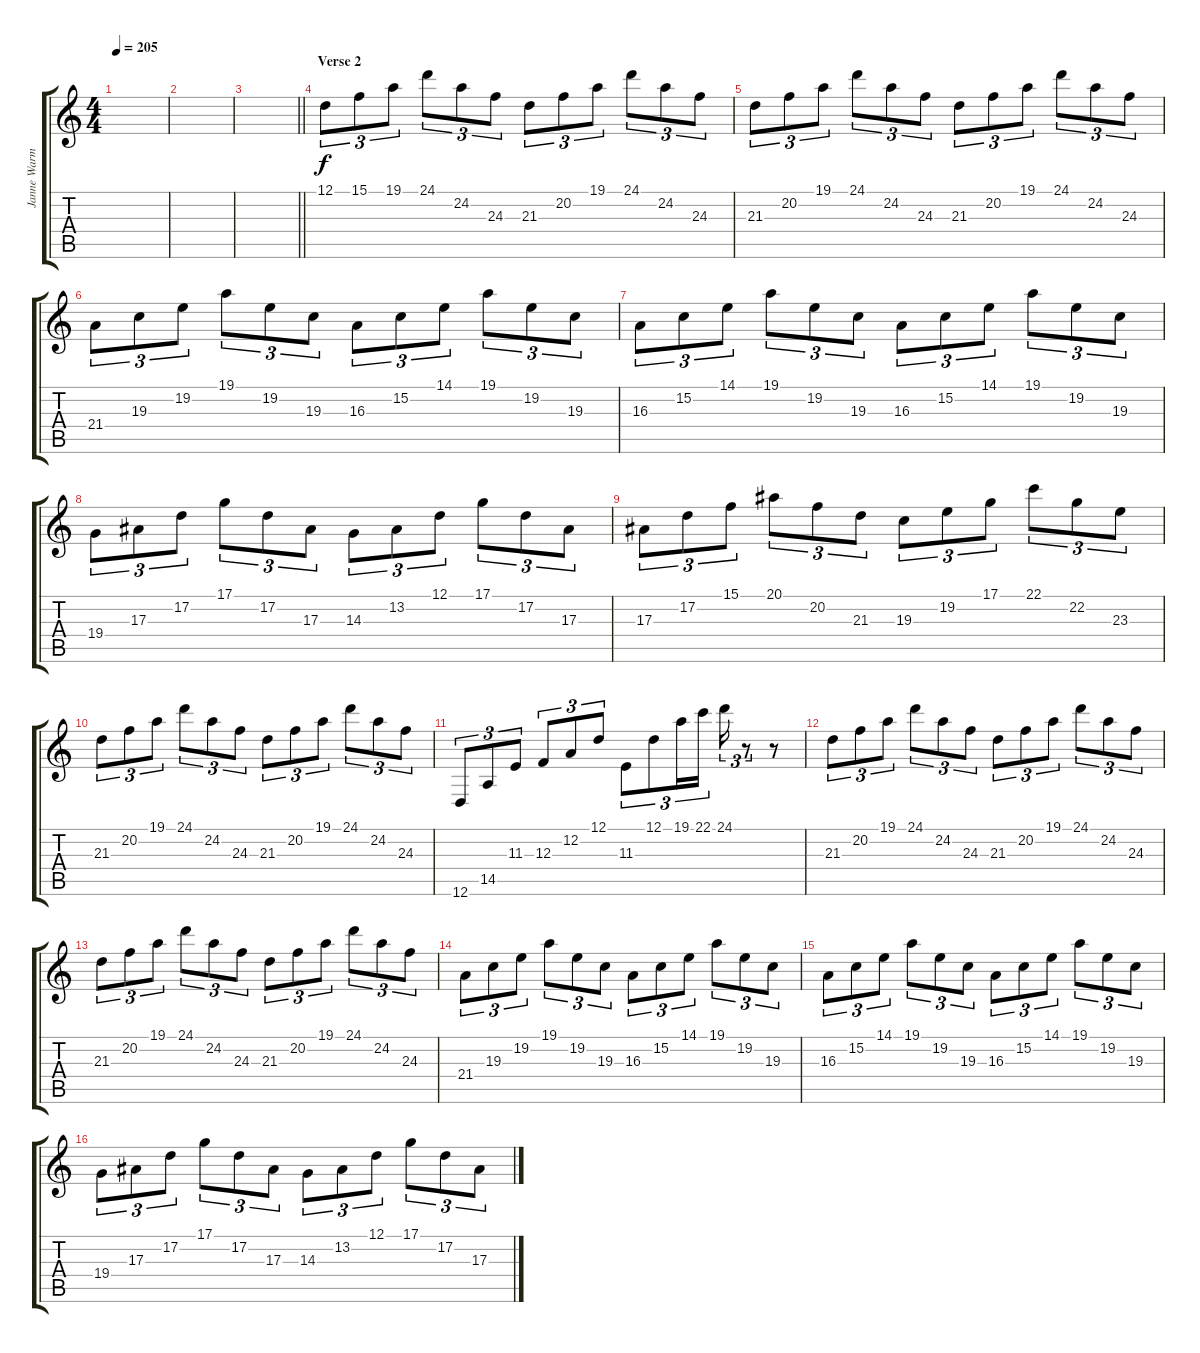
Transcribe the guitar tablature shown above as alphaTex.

\track ("Janne Warman Lead" "Janne Warm") {instrument lead2sawtooth}
\staff {score tabs}
\tuning (D4 A3 F3 C3 G2 D2) {hide}
\ts (4 4)
\tempo 205
\clef g2
\ks c
|
|
\barLineRight lightlight
|
\section ("" "Verse 2")
12.1.8{tu (3 2) instrument lead8bassandlead} 15.1.8{tu (3 2)} 19.1.8{tu (3 2)} 24.1.8{tu (3 2)} 24.2.8{tu (3 2)} 24.3.8{tu (3 2)} 21.3.8{tu (3 2)} 20.2.8{tu (3 2)} 19.1.8{tu (3 2)} 24.1.8{tu (3 2)} 24.2.8{tu (3 2)} 24.3.8{tu (3 2)} |
21.3.8{tu (3 2)} 20.2.8{tu (3 2)} 19.1.8{tu (3 2)} 24.1.8{tu (3 2)} 24.2.8{tu (3 2)} 24.3.8{tu (3 2)} 21.3.8{tu (3 2)} 20.2.8{tu (3 2)} 19.1.8{tu (3 2)} 24.1.8{tu (3 2)} 24.2.8{tu (3 2)} 24.3.8{tu (3 2)} |
21.4.8{tu (3 2)} 19.3.8{tu (3 2)} 19.2.8{tu (3 2)} 19.1.8{tu (3 2)} 19.2.8{tu (3 2)} 19.3.8{tu (3 2)} 16.3.8{tu (3 2)} 15.2.8{tu (3 2)} 14.1.8{tu (3 2)} 19.1.8{tu (3 2)} 19.2.8{tu (3 2)} 19.3.8{tu (3 2)} |
16.3.8{tu (3 2)} 15.2.8{tu (3 2)} 14.1.8{tu (3 2)} 19.1.8{tu (3 2)} 19.2.8{tu (3 2)} 19.3.8{tu (3 2)} 16.3.8{tu (3 2)} 15.2.8{tu (3 2)} 14.1.8{tu (3 2)} 19.1.8{tu (3 2)} 19.2.8{tu (3 2)} 19.3.8{tu (3 2)} |
19.4.8{tu (3 2)} 17.3.8{tu (3 2)} 17.2.8{tu (3 2)} 17.1.8{tu (3 2)} 17.2.8{tu (3 2)} 17.3.8{tu (3 2)} 14.3.8{tu (3 2)} 13.2.8{tu (3 2)} 12.1.8{tu (3 2)} 17.1.8{tu (3 2)} 17.2.8{tu (3 2)} 17.3.8{tu (3 2)} |
17.3.8{tu (3 2)} 17.2.8{tu (3 2)} 15.1.8{tu (3 2)} 20.1.8{tu (3 2)} 20.2.8{tu (3 2)} 21.3.8{tu (3 2)} 19.3.8{tu (3 2)} 19.2.8{tu (3 2)} 17.1.8{tu (3 2)} 22.1.8{tu (3 2)} 22.2.8{tu (3 2)} 23.3.8{tu (3 2)} |
21.3.8{tu (3 2)} 20.2.8{tu (3 2)} 19.1.8{tu (3 2)} 24.1.8{tu (3 2)} 24.2.8{tu (3 2)} 24.3.8{tu (3 2)} 21.3.8{tu (3 2)} 20.2.8{tu (3 2)} 19.1.8{tu (3 2)} 24.1.8{tu (3 2)} 24.2.8{tu (3 2)} 24.3.8{tu (3 2)} |
12.6.8{tu (3 2)} 14.5.8{tu (3 2)} 11.3.8{tu (3 2)} 12.3.8{tu (3 2)} 12.2.8{tu (3 2)} 12.1.8{tu (3 2)} 11.3.8{tu (3 2)} 12.1.8{tu (3 2)} 19.1.16{tu (3 2)} 22.1.16{tu (3 2)} 24.1.16{tu (3 2)} r.8{tu (3 2)} r.8 |
21.3.8{tu (3 2)} 20.2.8{tu (3 2)} 19.1.8{tu (3 2)} 24.1.8{tu (3 2)} 24.2.8{tu (3 2)} 24.3.8{tu (3 2)} 21.3.8{tu (3 2)} 20.2.8{tu (3 2)} 19.1.8{tu (3 2)} 24.1.8{tu (3 2)} 24.2.8{tu (3 2)} 24.3.8{tu (3 2)} |
21.3.8{tu (3 2)} 20.2.8{tu (3 2)} 19.1.8{tu (3 2)} 24.1.8{tu (3 2)} 24.2.8{tu (3 2)} 24.3.8{tu (3 2)} 21.3.8{tu (3 2)} 20.2.8{tu (3 2)} 19.1.8{tu (3 2)} 24.1.8{tu (3 2)} 24.2.8{tu (3 2)} 24.3.8{tu (3 2)} |
21.4.8{tu (3 2)} 19.3.8{tu (3 2)} 19.2.8{tu (3 2)} 19.1.8{tu (3 2)} 19.2.8{tu (3 2)} 19.3.8{tu (3 2)} 16.3.8{tu (3 2)} 15.2.8{tu (3 2)} 14.1.8{tu (3 2)} 19.1.8{tu (3 2)} 19.2.8{tu (3 2)} 19.3.8{tu (3 2)} |
16.3.8{tu (3 2)} 15.2.8{tu (3 2)} 14.1.8{tu (3 2)} 19.1.8{tu (3 2)} 19.2.8{tu (3 2)} 19.3.8{tu (3 2)} 16.3.8{tu (3 2)} 15.2.8{tu (3 2)} 14.1.8{tu (3 2)} 19.1.8{tu (3 2)} 19.2.8{tu (3 2)} 19.3.8{tu (3 2)} |
19.4.8{tu (3 2)} 17.3.8{tu (3 2)} 17.2.8{tu (3 2)} 17.1.8{tu (3 2)} 17.2.8{tu (3 2)} 17.3.8{tu (3 2)} 14.3.8{tu (3 2)} 13.2.8{tu (3 2)} 12.1.8{tu (3 2)} 17.1.8{tu (3 2)} 17.2.8{tu (3 2)} 17.3.8{tu (3 2)}
